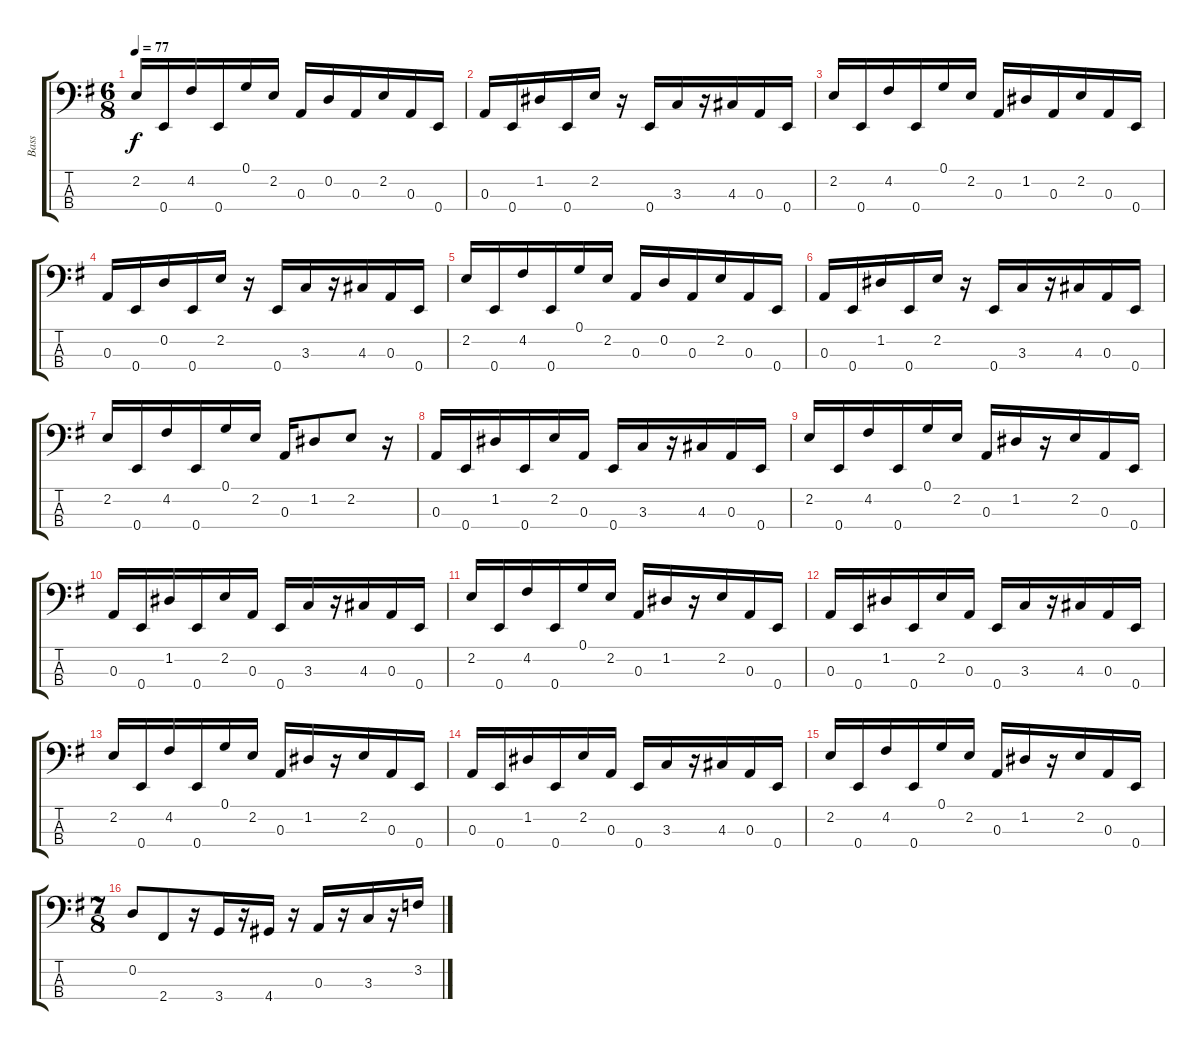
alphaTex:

\track ("Bass" "Bass") {instrument electricbassfinger}
\staff {score tabs}
\tuning (G2 D2 A1 E1) {hide}
\ts (6 8)
\tempo 77
\clef f4
\ks g
2.2.16{dy f} 0.4.16 4.2.16 0.4.16 0.1.16 2.2.16 0.3.16 0.2.16 0.3.16 2.2.16 0.3.16 0.4.16 |
0.3.16 0.4.16 1.2.16 0.4.16 2.2.16 r.16 0.4.16 3.3.16 r.16 4.3.16 0.3.16 0.4.16 |
2.2.16 0.4.16 4.2.16 0.4.16 0.1.16 2.2.16 0.3.16 1.2.16 0.3.16 2.2.16 0.3.16 0.4.16 |
0.3.16 0.4.16 0.2.16 0.4.16 2.2.16 r.16 0.4.16 3.3.16 r.16 4.3.16 0.3.16 0.4.16 |
2.2.16 0.4.16 4.2.16 0.4.16 0.1.16 2.2.16 0.3.16 0.2.16 0.3.16 2.2.16 0.3.16 0.4.16 |
0.3.16 0.4.16 1.2.16 0.4.16 2.2.16 r.16 0.4.16 3.3.16 r.16 4.3.16 0.3.16 0.4.16 |
2.2.16 0.4.16 4.2.16 0.4.16 0.1.16 2.2.16 0.3.16 1.2.8 2.2.8 r.16 |
0.3.16 0.4.16 1.2.16 0.4.16 2.2.16 0.3.16 0.4.16 3.3.16 r.16 4.3.16 0.3.16 0.4.16 |
2.2.16 0.4.16 4.2.16 0.4.16 0.1.16 2.2.16 0.3.16 1.2.16 r.16 2.2.16 0.3.16 0.4.16 |
0.3.16 0.4.16 1.2.16 0.4.16 2.2.16 0.3.16 0.4.16 3.3.16 r.16 4.3.16 0.3.16 0.4.16 |
2.2.16 0.4.16 4.2.16 0.4.16 0.1.16 2.2.16 0.3.16 1.2.16 r.16 2.2.16 0.3.16 0.4.16 |
0.3.16 0.4.16 1.2.16 0.4.16 2.2.16 0.3.16 0.4.16 3.3.16 r.16 4.3.16 0.3.16 0.4.16 |
2.2.16 0.4.16 4.2.16 0.4.16 0.1.16 2.2.16 0.3.16 1.2.16 r.16 2.2.16 0.3.16 0.4.16 |
0.3.16 0.4.16 1.2.16 0.4.16 2.2.16 0.3.16 0.4.16 3.3.16 r.16 4.3.16 0.3.16 0.4.16 |
2.2.16 0.4.16 4.2.16 0.4.16 0.1.16 2.2.16 0.3.16 1.2.16 r.16 2.2.16 0.3.16 0.4.16 |
\ts (7 8)
0.2.8 2.4.8 r.16 3.4.16 r.16 4.4.16 r.16 0.3.16 r.16 3.3.16 r.16 3.2.16
